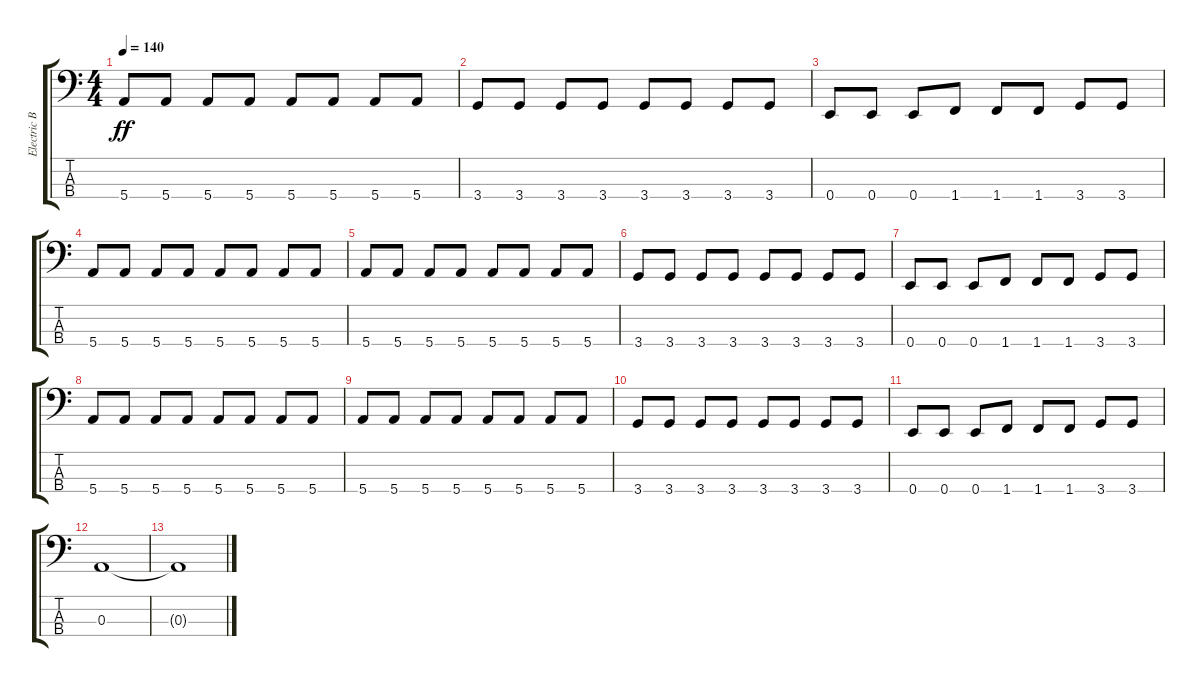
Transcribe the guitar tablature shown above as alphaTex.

\track ("Electric Bass" "Electric B") {instrument electricbassfinger}
\staff {score tabs}
\tuning (G2 D2 A1 E1) {hide}
\ts (4 4)
\tempo 140
\clef f4
\ks c
5.4.8{dy ff} 5.4.8 5.4.8 5.4.8 5.4.8 5.4.8 5.4.8 5.4.8 |
3.4.8 3.4.8 3.4.8 3.4.8 3.4.8 3.4.8 3.4.8 3.4.8 |
0.4.8 0.4.8 0.4.8 1.4.8 1.4.8 1.4.8 3.4.8 3.4.8 |
5.4.8 5.4.8 5.4.8 5.4.8 5.4.8 5.4.8 5.4.8 5.4.8 |
5.4.8 5.4.8 5.4.8 5.4.8 5.4.8 5.4.8 5.4.8 5.4.8 |
3.4.8 3.4.8 3.4.8 3.4.8 3.4.8 3.4.8 3.4.8 3.4.8 |
0.4.8 0.4.8 0.4.8 1.4.8 1.4.8 1.4.8 3.4.8 3.4.8 |
5.4.8 5.4.8 5.4.8 5.4.8 5.4.8 5.4.8 5.4.8 5.4.8 |
5.4.8 5.4.8 5.4.8 5.4.8 5.4.8 5.4.8 5.4.8 5.4.8 |
3.4.8 3.4.8 3.4.8 3.4.8 3.4.8 3.4.8 3.4.8 3.4.8 |
0.4.8 0.4.8 0.4.8 1.4.8 1.4.8 1.4.8 3.4.8 3.4.8 |
0.3.1 |
0.3{t}.1
